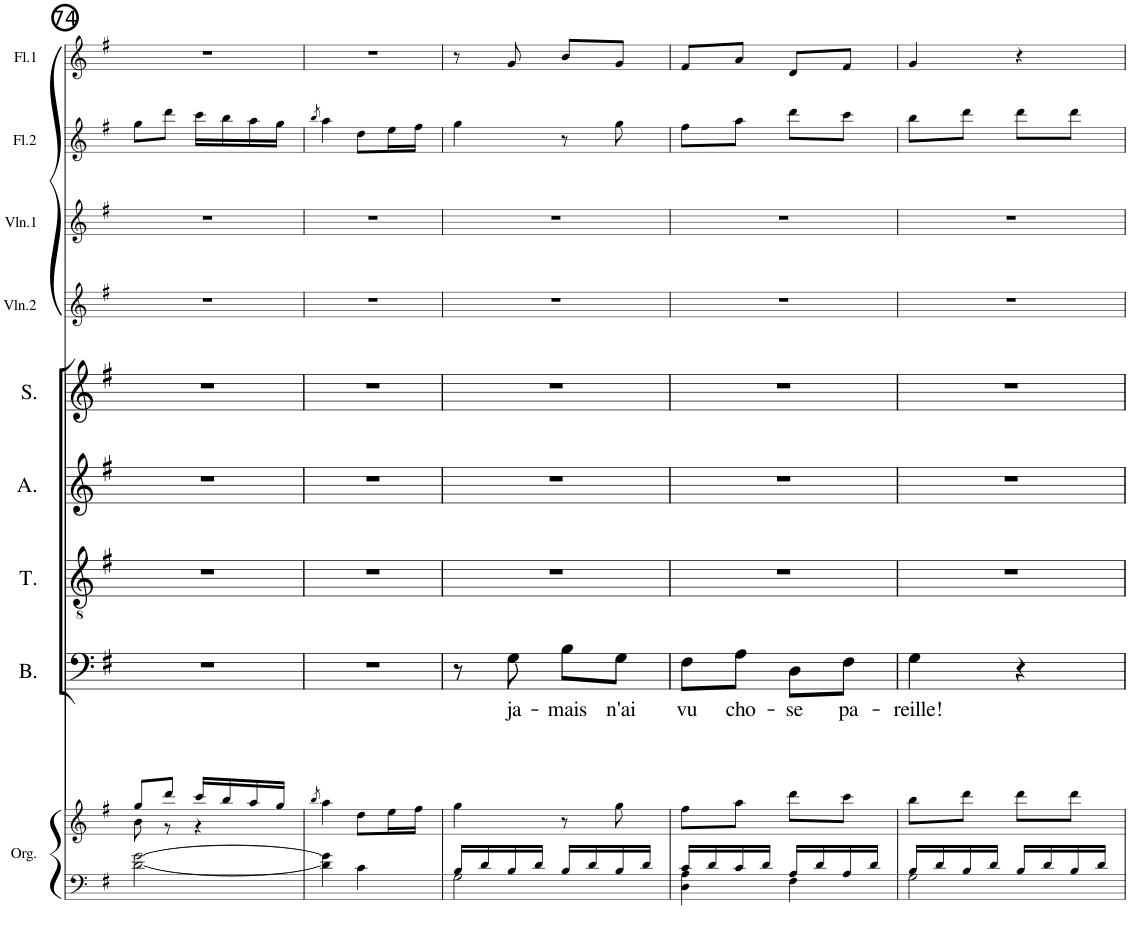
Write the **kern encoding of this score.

**kern	**kern	**kern	**text	**kern	**kern	**kern	**kern	**kern	**kern	**kern
*part9	*part9	*part8	*part8	*part7	*part6	*part5	*part4	*part3	*part2	*part1
*staff10	*staff9	*staff8	*staff8	*staff7	*staff6	*staff5	*staff4	*staff3	*staff2	*staff1
*I"Orgue	*	*I"Bass	*	*I"Ténor	*I"Alto	*I"Soprano	*I"Violon 2	*I"Violon 1	*I"Flûte 2	*I"Flûte 1
*I'Org.	*	*I'B.	*	*I'T.	*I'A.	*I'S.	*I'Vln.2	*I'Vln.1	*I'Fl.2	*I'Fl.1
!!LO:PB:g=z
*clefF4	*clefG2	*clefF4	*	*clefGv2	*clefG2	*clefG2	*clefG2	*clefG2	*clefG2	*clefG2
*k[f#]	*k[f#]	*k[f#]	*	*k[f#]	*k[f#]	*k[f#]	*k[f#]	*k[f#]	*k[f#]	*k[f#]
*M2/4	*M2/4	*M2/4	*	*M2/4	*M2/4	*M2/4	*M2/4	*M2/4	*M2/4	*M2/4
=74	=74	=74	=74	=74	=74	=74	=74	=74	=74	=74
*	*^	*	*	*	*	*	*	*	*	*
[2d\ [2g\	8gg/L	8b\	2r	.	2r	2r	2r	2r	2r	8gg\L	2r
.	8ddd/J	8r	.	.	.	.	.	.	.	8ddd\J	.
.	16ccc/LL	4r	.	.	.	.	.	.	.	16ccc\LL	.
.	16bb/	.	.	.	.	.	.	.	.	16bb\	.
.	16aa/	.	.	.	.	.	.	.	.	16aa\	.
.	16gg/JJ	.	.	.	.	.	.	.	.	16gg\JJ	.
*	*v	*v	*	*	*	*	*	*	*	*	*
=75	=75	=75	=75	=75	=75	=75	=75	=75	=75	=75
.	8qbb/	.	.	.	.	.	.	.	8qbb/	.
4d\] 4g\]	4aa\	2r	.	2r	2r	2r	2r	2r	4aa\	2r
4c\	8dd\L	.	.	.	.	.	.	.	8dd\L	.
.	16ee\L	.	.	.	.	.	.	.	16ee\L	.
.	16ff#\JJ	.	.	.	.	.	.	.	16ff#\JJ	.
=76	=76	=76	=76	=76	=76	=76	=76	=76	=76	=76
*^	*	*	*	*	*	*	*	*	*	*
16B/LL	2G\	4gg\	8r	.	2r	2r	2r	2r	2r	4gg\	8r
16d/	.	.	.	.	.	.	.	.	.	.	.
!	!	!	!	!LO:LY:b	!	!	!	!	!	!	!
16B/	.	.	8G\	ja-	.	.	.	.	.	.	8g/
16d/JJ	.	.	.	.	.	.	.	.	.	.	.
!	!	!	!	!LO:LY:b	!	!	!	!	!	!	!
16B/LL	.	8r	8B\L	-mais	.	.	.	.	.	8r	8b/L
16d/	.	.	.	.	.	.	.	.	.	.	.
!	!	!	!	!LO:LY:b	!	!	!	!	!	!	!
16B/	.	8gg\	8G\J	n'ai	.	.	.	.	.	8gg\	8g/J
16d/JJ	.	.	.	.	.	.	.	.	.	.	.
=77	=77	=77	=77	=77	=77	=77	=77	=77	=77	=77	=77
!	!	!	!	!LO:LY:b	!	!	!	!	!	!	!
16c/LL	4D\ 4A\	8ff#\L	8F#\L	vu	2r	2r	2r	2r	2r	8ff#\L	8f#/L
16d/	.	.	.	.	.	.	.	.	.	.	.
!	!	!	!	!LO:LY:b	!	!	!	!	!	!	!
16c/	.	8aa\J	8A\J	cho-	.	.	.	.	.	8aa\J	8a/J
16d/JJ	.	.	.	.	.	.	.	.	.	.	.
!	!	!	!	!LO:LY:b	!	!	!	!	!	!	!
16A/LL	4F#\	8ddd\L	8D\L	-se	.	.	.	.	.	8ddd\L	8d/L
16d/	.	.	.	.	.	.	.	.	.	.	.
!	!	!	!	!LO:LY:b	!	!	!	!	!	!	!
16A/	.	8ccc\J	8F#\J	pa-	.	.	.	.	.	8ccc\J	8f#/J
16d/JJ	.	.	.	.	.	.	.	.	.	.	.
=78	=78	=78	=78	=78	=78	=78	=78	=78	=78	=78	=78
!	!	!	!	!LO:LY:b	!	!	!	!	!	!	!
16B/LL	2G\	8bb\L	4G\	-reille!	2r	2r	2r	2r	2r	8bb\L	4g/
16d/	.	.	.	.	.	.	.	.	.	.	.
16B/	.	8ddd\J	.	.	.	.	.	.	.	8ddd\J	.
16d/JJ	.	.	.	.	.	.	.	.	.	.	.
16B/LL	.	8ddd\L	4r	.	.	.	.	.	.	8ddd\L	4r
16d/	.	.	.	.	.	.	.	.	.	.	.
16B/	.	8ddd\J	.	.	.	.	.	.	.	8ddd\J	.
16d/JJ	.	.	.	.	.	.	.	.	.	.	.
*v	*v	*	*	*	*	*	*	*	*	*	*
=	=	=	=	=	=	=	=	=	=	=
*-	*-	*-	*-	*-	*-	*-	*-	*-	*-	*-
